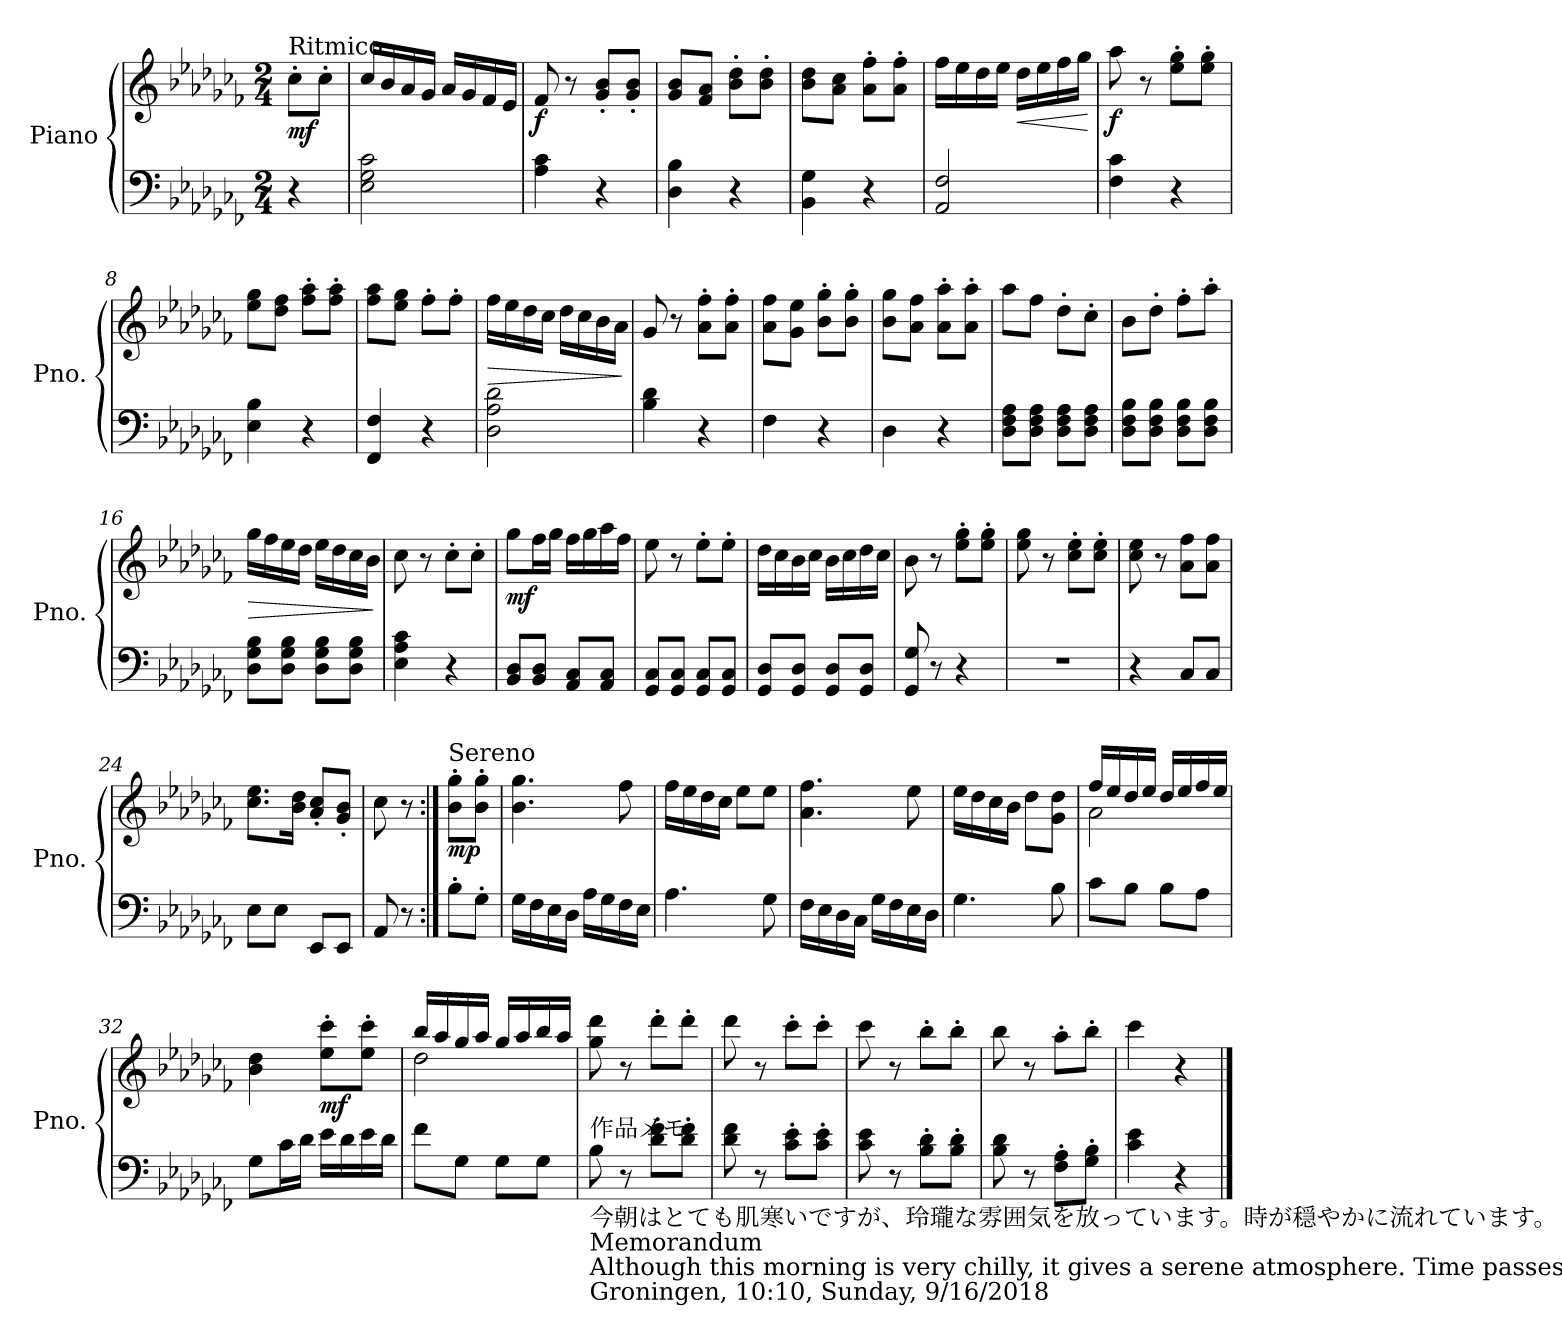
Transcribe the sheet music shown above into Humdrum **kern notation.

**kern	**kern	**dynam
*part1	*part1	*part1
*staff2	*staff1	*staff1/2
*I"Piano	*	*
*I'Pno.	*	*
*clefF4	*clefG2	*
*k[b-e-a-d-g-c-f-]	*k[b-e-a-d-g-c-f-]	*
*M2/4	*M2/4	*
*MM110	*MM110	*
=1	=1	=1
!	!LO:TX:a:t=Ritmico	!
!	!	!LO:DY:b
4r	8cc-'\L	mf
.	8cc-'\J	.
=2	=2	=2
2E-\ 2G-\ 2c-\	16cc-/LL	.
.	16b-/	.
.	16a-/	.
.	16g-/JJ	.
.	16a-/LL	.
.	16g-/	.
.	16f-/	.
.	16e-/JJ	.
=3	=3	=3
!	!	!LO:DY:b
4A-\ 4c-\	8f-/	f
.	8r	.
4r	8g-/' 8b-/'L	.
.	8g-/' 8b-/'J	.
=4	=4	=4
4D-\ 4B-\	8g-/ 8b-/L	.
.	8f-/ 8a-/J	.
4r	8b-\' 8dd-\'L	.
.	8b-\' 8dd-\'J	.
=5	=5	=5
4BB-\ 4G-\	8b-\ 8dd-\L	.
.	8a-\ 8cc-\J	.
4r	8a-\' 8ff-\'L	.
.	8a-\' 8ff-\'J	.
=6	=6	=6
2AA-/ 2F-/	16ff-\LL	.
.	16ee-\	.
.	16dd-\	.
.	16ee-\JJ	.
!	!	!LO:HP:b
.	16dd-\LL	<
.	16ee-\	.
.	16ff-\	.
.	16gg-\JJ	.
.	.	[
!!LO:LB:g=z
=7	=7	=7
!	!	!LO:DY:b
4F-\ 4c-\	8aa-\	f
.	8r	.
4r	8ee-\' 8gg-\'L	.
.	8ee-\' 8gg-\'J	.
=8	=8	=8
4E-\ 4B-\	8ee-\ 8gg-\L	.
.	8dd-\ 8ff-\J	.
4r	8ff-\' 8aa-\'L	.
.	8ff-\' 8aa-\'J	.
=9	=9	=9
4FF-/ 4F-/	8ff-\ 8aa-\L	.
.	8ee-\ 8gg-\J	.
4r	8ff-'\L	.
.	8ff-'\J	.
=10	=10	=10
!	!	!LO:HP:b
2D-\ 2A-\ 2d-\	16ff-\LL	>
.	16ee-\	.
.	16dd-\	.
.	16cc-\JJ	.
.	16dd-\LL	.
.	16cc-\	.
.	16b-\	.
.	16a-\JJ	.
.	.	]
=11	=11	=11
4B-\ 4d-\	8g-/	.
.	8r	.
4r	8a-\' 8ff-\'L	.
.	8a-\' 8ff-\'J	.
=12	=12	=12
4F-\	8a-\ 8ff-\L	.
.	8g-\ 8ee-\J	.
4r	8b-\' 8gg-\'L	.
.	8b-\' 8gg-\'J	.
!!LO:LB:g=z
=13	=13	=13
4D-\	8b-\ 8gg-\L	.
.	8a-\ 8ff-\J	.
4r	8a-\' 8aa-\'L	.
.	8a-\' 8aa-\'J	.
=14	=14	=14
8D-\ 8F-\ 8A-\L	8aa-\L	.
8D-\ 8F-\ 8A-\J	8ff-\J	.
8D-\ 8F-\ 8A-\L	8dd-'\L	.
8D-\ 8F-\ 8A-\J	8cc-'\J	.
=15	=15	=15
8D-\ 8F-\ 8B-\L	8b-\L	.
8D-\ 8F-\ 8B-\J	8dd-'\J	.
8D-\ 8F-\ 8B-\L	8ff-'\L	.
8D-\ 8F-\ 8B-\J	8aa-'\J	.
=16	=16	=16
!	!	!LO:HP:b
8D-\ 8G-\ 8B-\L	16gg-\LL	>
.	16ff-\	.
8D-\ 8G-\ 8B-\J	16ee-\	.
.	16dd-\JJ	.
8D-\ 8G-\ 8B-\L	16ee-\LL	.
.	16dd-\	.
8D-\ 8G-\ 8B-\J	16cc-\	.
.	16b-\JJ	.
.	.	]
=17	=17	=17
4E-\ 4A-\ 4c-\	8cc-\	.
.	8r	.
4r	8cc-'\L	.
.	8cc-'\J	.
=18	=18	=18
!	!	!LO:DY:b
8BB-/ 8D-/L	8gg-\L	mf
8BB-/ 8D-/J	16ff-\L	.
.	16gg-\JJ	.
8AA-/ 8C-/L	16ff-\LL	.
.	16gg-\	.
8AA-/ 8C-/J	16aa-\	.
.	16ff-\JJ	.
!!LO:LB:g=z
=19	=19	=19
8GG-/ 8C-/L	8ee-\	.
8GG-/ 8C-/J	8r	.
8GG-/ 8C-/L	8ee-'\L	.
8GG-/ 8C-/J	8ee-'\J	.
=20	=20	=20
8GG-/ 8D-/L	16dd-\LL	.
.	16cc-\	.
8GG-/ 8D-/J	16b-\	.
.	16cc-\JJ	.
8GG-/ 8D-/L	16b-\LL	.
.	16cc-\	.
8GG-/ 8D-/J	16dd-\	.
.	16cc-\JJ	.
=21	=21	=21
8GG-/ 8G-/	8b-\	.
8r	8r	.
4r	8ee-\' 8gg-\'L	.
.	8ee-\' 8gg-\'J	.
=22	=22	=22
2r	8ee-\ 8gg-\	.
.	8r	.
.	8cc-\' 8ee-\'L	.
.	8cc-\' 8ee-\'J	.
=23	=23	=23
4r	8cc-\ 8ee-\	.
.	8r	.
8C-/L	8a-\ 8ff-\L	.
8C-/J	8a-\ 8ff-\J	.
=24	=24	=24
8E-\L	8.cc-\ 8.ee-\L	.
8E-\J	.	.
.	16b-\ 16dd-\Jk	.
8EE-/L	8a-/' 8cc-/'L	.
8EE-/J	8g-/' 8b-/'J	.
!!LO:LB:g=z
=25	=25	=25
8AA-/	8cc-\	.
8r	8r	.
=26:|!	=26:|!	=26:|!
!	!LO:TX:a:t=Sereno	!
!	!	!LO:DY:b
8B-'\L	8b-\' 8gg-\'L	mp
8G-'\J	8b-\' 8gg-\'J	.
=27	=27	=27
16G-\LL	4.b-\ 4.gg-\	.
16F-\	.	.
16E-\	.	.
16D-\JJ	.	.
16A-\LL	.	.
16G-\	.	.
16F-\	8ff-\	.
16E-\JJ	.	.
=28	=28	=28
4.A-\	16ff-\LL	.
.	16ee-\	.
.	16dd-\	.
.	16cc-\JJ	.
.	8ee-\L	.
8G-\	8ee-\J	.
=29	=29	=29
16F-\LL	4.a-\ 4.ff-\	.
16E-\	.	.
16D-\	.	.
16C-\JJ	.	.
16G-\LL	.	.
16F-\	.	.
16E-\	8ee-\	.
16D-\JJ	.	.
!!LO:PB:g=z
=30	=30	=30
4.G-\	16ee-\LL	.
.	16dd-\	.
.	16cc-\	.
.	16b-\JJ	.
.	8dd-\L	.
8B-\	8g-\ 8dd-\J	.
=31	=31	=31
*	*^	*
8c-\L	16ff-/LL	2a-\	.
.	16ee-/	.	.
8B-\J	16dd-/	.	.
.	16ee-/JJ	.	.
8B-\L	16dd-/LL	.	.
.	16ee-/	.	.
8A-\J	16ff-/	.	.
.	16ee-/JJ	.	.
*	*v	*v	*
=32	=32	=32
8G-\L	4b-\ 4dd-\	.
16c-\L	.	.
16d-\JJ	.	.
!	!	!LO:DY:b
16e-\LL	8ee-\' 8ccc-\'L	mf
16d-\	.	.
16e-\	8ee-\' 8ccc-\'J	.
16d-\JJ	.	.
=33	=33	=33
*	*^	*
8f-\L	16bb-/LL	2dd-\	.
.	16aa-/	.	.
8G-\J	16gg-/	.	.
.	16aa-/JJ	.	.
8G-\L	16gg-/LL	.	.
.	16aa-/	.	.
8G-\J	16bb-/	.	.
.	16aa-/JJ	.	.
*	*v	*v	*
!!LO:LB:g=z
=34	=34	=34
!LO:TX:a:t=作品メモ	!	!
!LO:TX:b:t=今朝はとても肌寒いですが、玲瓏な雰囲気を放っています。時が穏やかに流れています。	!	!
!LO:TX:b:t=Memorandum	!	!
!LO:TX:b:t=Although this morning is very chilly, it gives a serene atmosphere. Time passes peacefully.	!	!
!LO:TX:b:t=Groningen, 10&colon;10, Sunday, 9/16/2018	!	!
8B-\	8gg-\ 8ddd-\	.
8r	8r	.
8d-\' 8f-\'L	8ddd-'\L	.
8d-\' 8f-\'J	8ddd-'\J	.
=35	=35	=35
8d-\ 8f-\	8ddd-\	.
8r	8r	.
8c-\' 8e-\'L	8ccc-'\L	.
8c-\' 8e-\'J	8ccc-'\J	.
=36	=36	=36
8c-\ 8e-\	8ccc-\	.
8r	8r	.
8B-\' 8d-\'L	8bb-'\L	.
8B-\' 8d-\'J	8bb-'\J	.
=37	=37	=37
8B-\ 8d-\	8bb-\	.
8r	8r	.
8F-\' 8A-\'L	8aa-'\L	.
8G-\' 8B-\'J	8bb-'\J	.
=38	=38	=38
4c-\ 4e-\	4ccc-\	.
4r	4r	.
==	==	==
*-	*-	*-
